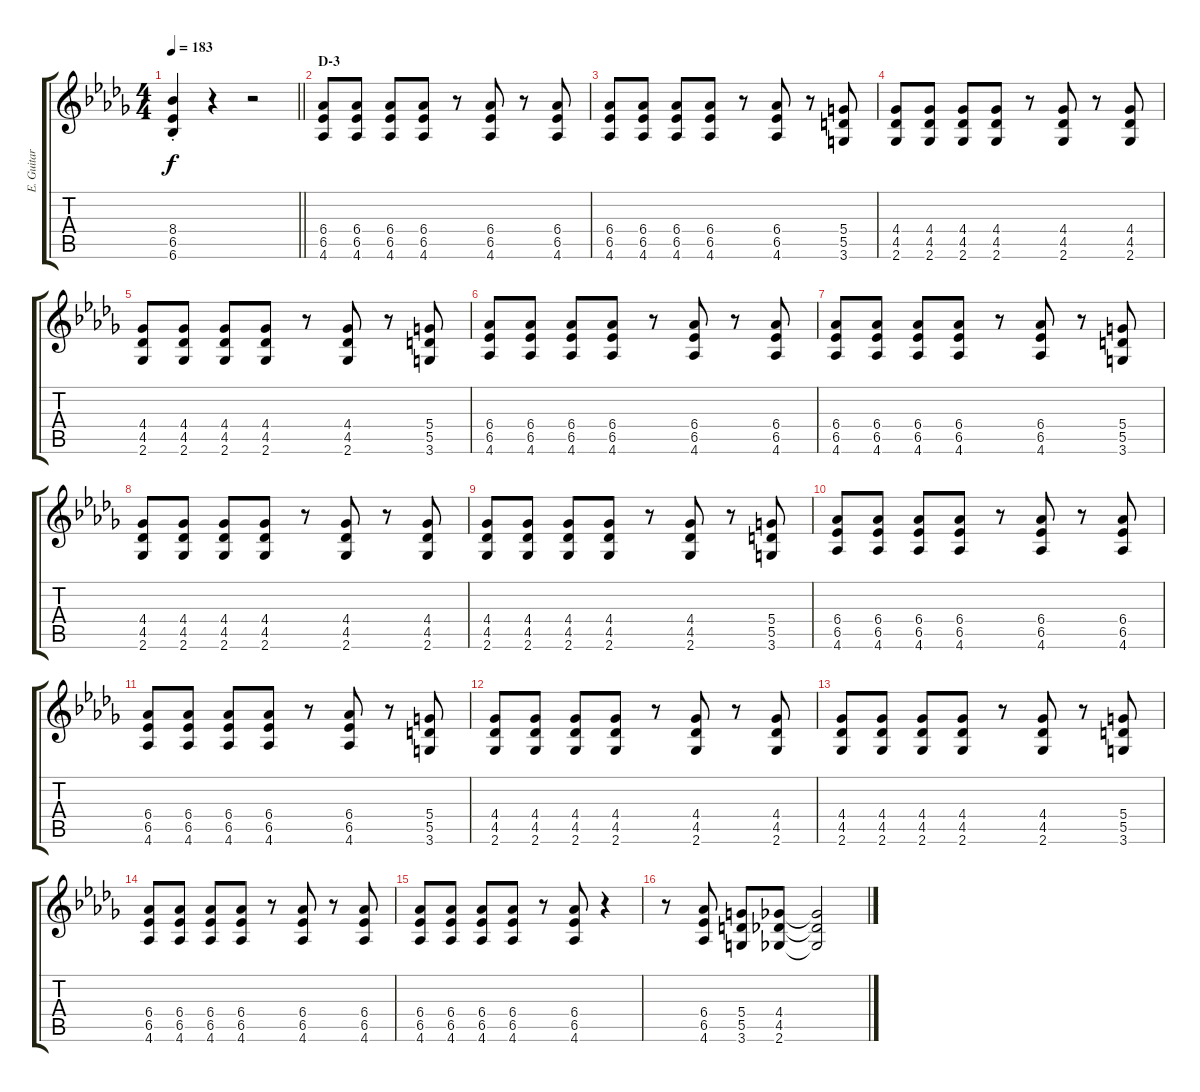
\track ("E. Guitar II" "E. Guitar ") {instrument overdrivenguitar}
\staff {score tabs}
\tuning (E4 B3 G3 D3 A2 E2) {hide}
\ts (4 4)
\tempo 183
\clef g2
\barLineRight lightlight
\ks db
(8.4{st} 6.5{st} 6.6{st}).4{dy f} r.4 r.2 |
\section ("" "D-3")
(6.4 6.5 4.6).8 (6.4 6.5 4.6).8 (6.4 6.5 4.6).8 (6.4 6.5 4.6).8 r.8 (6.4 6.5 4.6).8 r.8 (6.4 6.5 4.6).8 |
(6.4 6.5 4.6).8 (6.4 6.5 4.6).8 (6.4 6.5 4.6).8 (6.4 6.5 4.6).8 r.8 (6.4 6.5 4.6).8 r.8 (5.4 5.5 3.6).8 |
(4.4 4.5 2.6).8 (4.4 4.5 2.6).8 (4.4 4.5 2.6).8 (4.4 4.5 2.6).8 r.8 (4.4 4.5 2.6).8 r.8 (4.4 4.5 2.6).8 |
(4.4 4.5 2.6).8 (4.4 4.5 2.6).8 (4.4 4.5 2.6).8 (4.4 4.5 2.6).8 r.8 (4.4 4.5 2.6).8 r.8 (5.4 5.5 3.6).8 |
(6.4 6.5 4.6).8 (6.4 6.5 4.6).8 (6.4 6.5 4.6).8 (6.4 6.5 4.6).8 r.8 (6.4 6.5 4.6).8 r.8 (6.4 6.5 4.6).8 |
(6.4 6.5 4.6).8 (6.4 6.5 4.6).8 (6.4 6.5 4.6).8 (6.4 6.5 4.6).8 r.8 (6.4 6.5 4.6).8 r.8 (5.4 5.5 3.6).8 |
(4.4 4.5 2.6).8 (4.4 4.5 2.6).8 (4.4 4.5 2.6).8 (4.4 4.5 2.6).8 r.8 (4.4 4.5 2.6).8 r.8 (4.4 4.5 2.6).8 |
(4.4 4.5 2.6).8 (4.4 4.5 2.6).8 (4.4 4.5 2.6).8 (4.4 4.5 2.6).8 r.8 (4.4 4.5 2.6).8 r.8 (5.4 5.5 3.6).8 |
(6.4 6.5 4.6).8 (6.4 6.5 4.6).8 (6.4 6.5 4.6).8 (6.4 6.5 4.6).8 r.8 (6.4 6.5 4.6).8 r.8 (6.4 6.5 4.6).8 |
(6.4 6.5 4.6).8 (6.4 6.5 4.6).8 (6.4 6.5 4.6).8 (6.4 6.5 4.6).8 r.8 (6.4 6.5 4.6).8 r.8 (5.4 5.5 3.6).8 |
(4.4 4.5 2.6).8 (4.4 4.5 2.6).8 (4.4 4.5 2.6).8 (4.4 4.5 2.6).8 r.8 (4.4 4.5 2.6).8 r.8 (4.4 4.5 2.6).8 |
(4.4 4.5 2.6).8 (4.4 4.5 2.6).8 (4.4 4.5 2.6).8 (4.4 4.5 2.6).8 r.8 (4.4 4.5 2.6).8 r.8 (5.4 5.5 3.6).8 |
(6.4 6.5 4.6).8 (6.4 6.5 4.6).8 (6.4 6.5 4.6).8 (6.4 6.5 4.6).8 r.8 (6.4 6.5 4.6).8 r.8 (6.4 6.5 4.6).8 |
(6.4 6.5 4.6).8 (6.4 6.5 4.6).8 (6.4 6.5 4.6).8 (6.4 6.5 4.6).8 r.8 (6.4 6.5 4.6).8 r.4 |
r.8 (6.4 6.5 4.6).8 (5.4 5.5 3.6).8 (4.4 4.5 2.6).8 (4.4{t} 4.5{t} 2.6{t}).2
